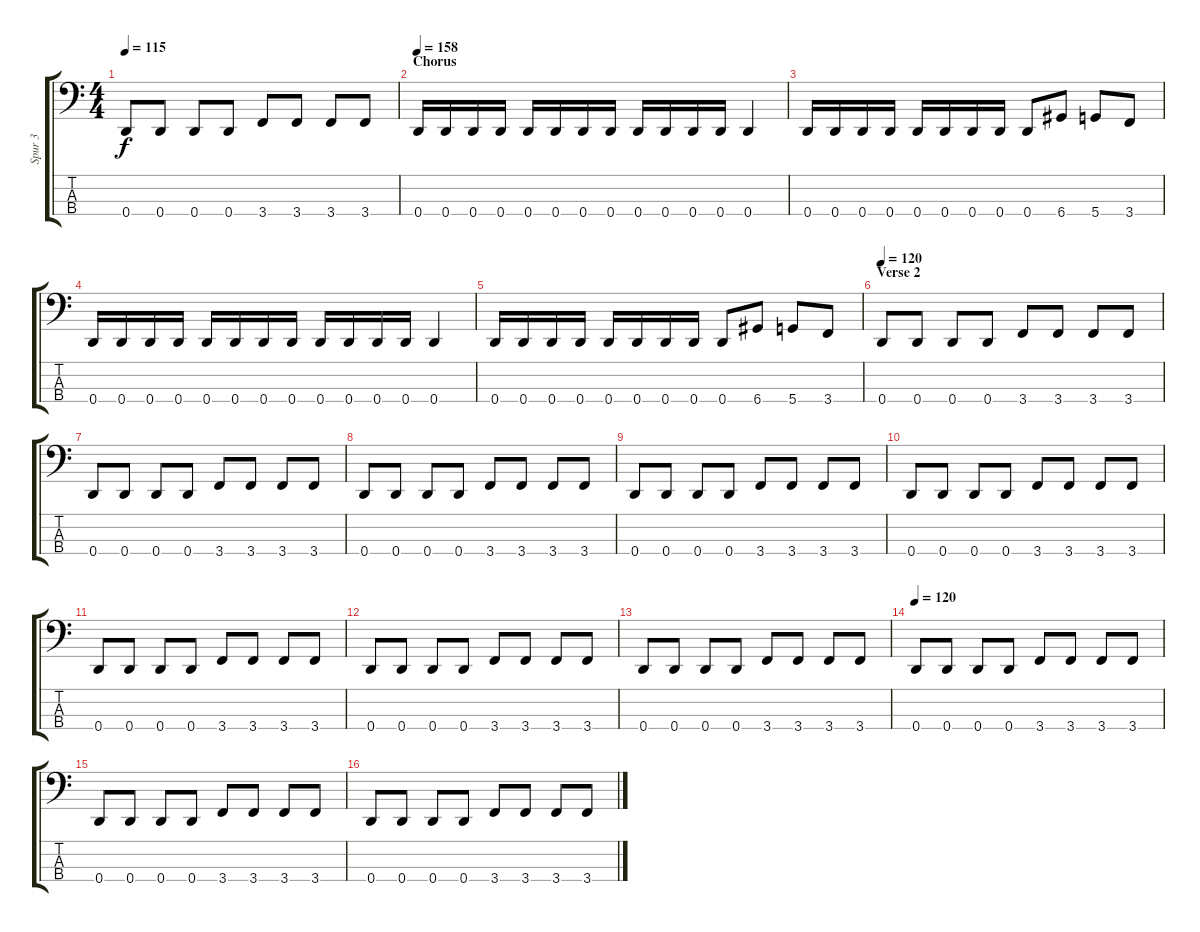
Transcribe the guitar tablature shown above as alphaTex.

\track ("Spur 3" "Spur 3") {instrument electricbassfinger}
\staff {score tabs}
\tuning (G2 D2 A1 D1) {hide}
\ts (4 4)
\tempo 115
\clef f4
\ks c
0.4.8{dy f} 0.4.8 0.4.8 0.4.8 3.4.8 3.4.8 3.4.8 3.4.8 |
\section ("" "Chorus")
\tempo 156
\tempo 158
0.4.16 0.4.16 0.4.16 0.4.16 0.4.16 0.4.16 0.4.16 0.4.16 0.4.16 0.4.16 0.4.16 0.4.16 0.4.4 |
0.4.16 0.4.16 0.4.16 0.4.16 0.4.16 0.4.16 0.4.16 0.4.16 0.4.8 6.4.8 5.4.8 3.4.8 |
0.4.16 0.4.16 0.4.16 0.4.16 0.4.16 0.4.16 0.4.16 0.4.16 0.4.16 0.4.16 0.4.16 0.4.16 0.4.4 |
0.4.16 0.4.16 0.4.16 0.4.16 0.4.16 0.4.16 0.4.16 0.4.16 0.4.8 6.4.8 5.4.8 3.4.8 |
\section ("" "Verse 2")
\tempo 120
0.4.8 0.4.8 0.4.8 0.4.8 3.4.8 3.4.8 3.4.8 3.4.8 |
0.4.8 0.4.8 0.4.8 0.4.8 3.4.8 3.4.8 3.4.8 3.4.8 |
0.4.8 0.4.8 0.4.8 0.4.8 3.4.8 3.4.8 3.4.8 3.4.8 |
0.4.8 0.4.8 0.4.8 0.4.8 3.4.8 3.4.8 3.4.8 3.4.8 |
0.4.8 0.4.8 0.4.8 0.4.8 3.4.8 3.4.8 3.4.8 3.4.8 |
0.4.8 0.4.8 0.4.8 0.4.8 3.4.8 3.4.8 3.4.8 3.4.8 |
0.4.8 0.4.8 0.4.8 0.4.8 3.4.8 3.4.8 3.4.8 3.4.8 |
0.4.8 0.4.8 0.4.8 0.4.8 3.4.8 3.4.8 3.4.8 3.4.8 |
\tempo 120
0.4.8 0.4.8 0.4.8 0.4.8 3.4.8 3.4.8 3.4.8 3.4.8 |
0.4.8 0.4.8 0.4.8 0.4.8 3.4.8 3.4.8 3.4.8 3.4.8 |
0.4.8 0.4.8 0.4.8 0.4.8 3.4.8 3.4.8 3.4.8 3.4.8
